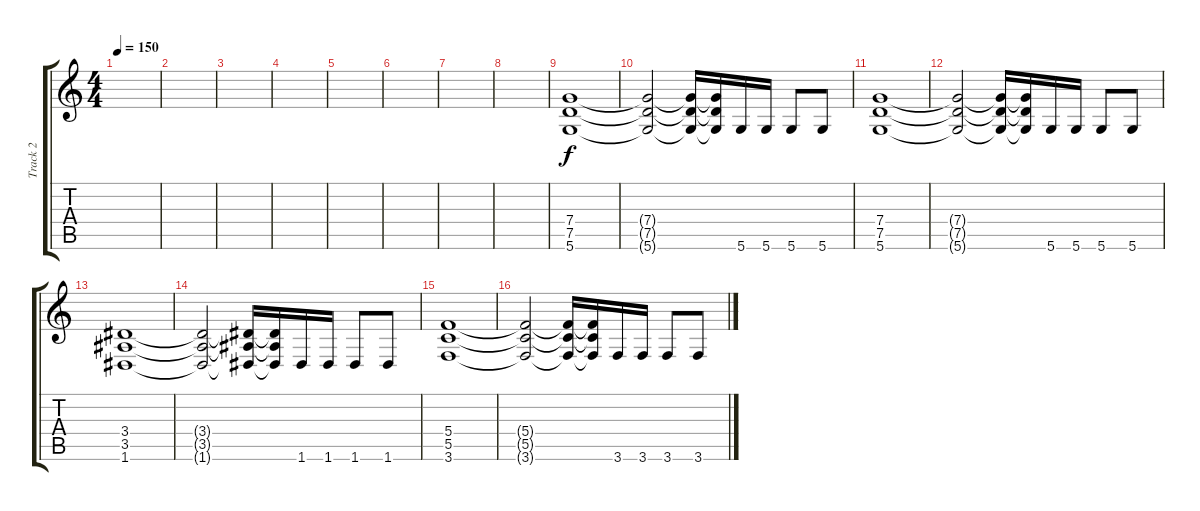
\track ("Track 2" "Track 2") {instrument distortionguitar}
\staff {score tabs}
\tuning (D4 A3 F3 C3 G2 D2) {hide}
\ts (4 4)
\tempo 150
\clef g2
\ks c
|
|
|
|
|
|
|
|
(7.4 7.5 5.6).1 |
(7.4{t} 7.5{t} 5.6{t}).2 (7.4{t} 7.5{t} 5.6{t}).16 (7.4{t} 7.5{t} 5.6{t}).16 5.6.16 5.6.16 5.6.8 5.6.8 |
(7.4 7.5 5.6).1 |
(7.4{t} 7.5{t} 5.6{t}).2 (7.4{t} 7.5{t} 5.6{t}).16 (7.4{t} 7.5{t} 5.6{t}).16 5.6.16 5.6.16 5.6.8 5.6.8 |
(3.4 3.5 1.6).1 |
(3.4{t} 3.5{t} 1.6{t}).2 (3.4{t} 3.5{t} 1.6{t}).16 (3.4{t} 3.5{t} 1.6{t}).16 1.6.16 1.6.16 1.6.8 1.6.8 |
(5.4 5.5 3.6).1 |
(5.4{t} 5.5{t} 3.6{t}).2 (5.4{t} 5.5{t} 3.6{t}).16 (5.4{t} 5.5{t} 3.6{t}).16 3.6.16 3.6.16 3.6.8 3.6.8
